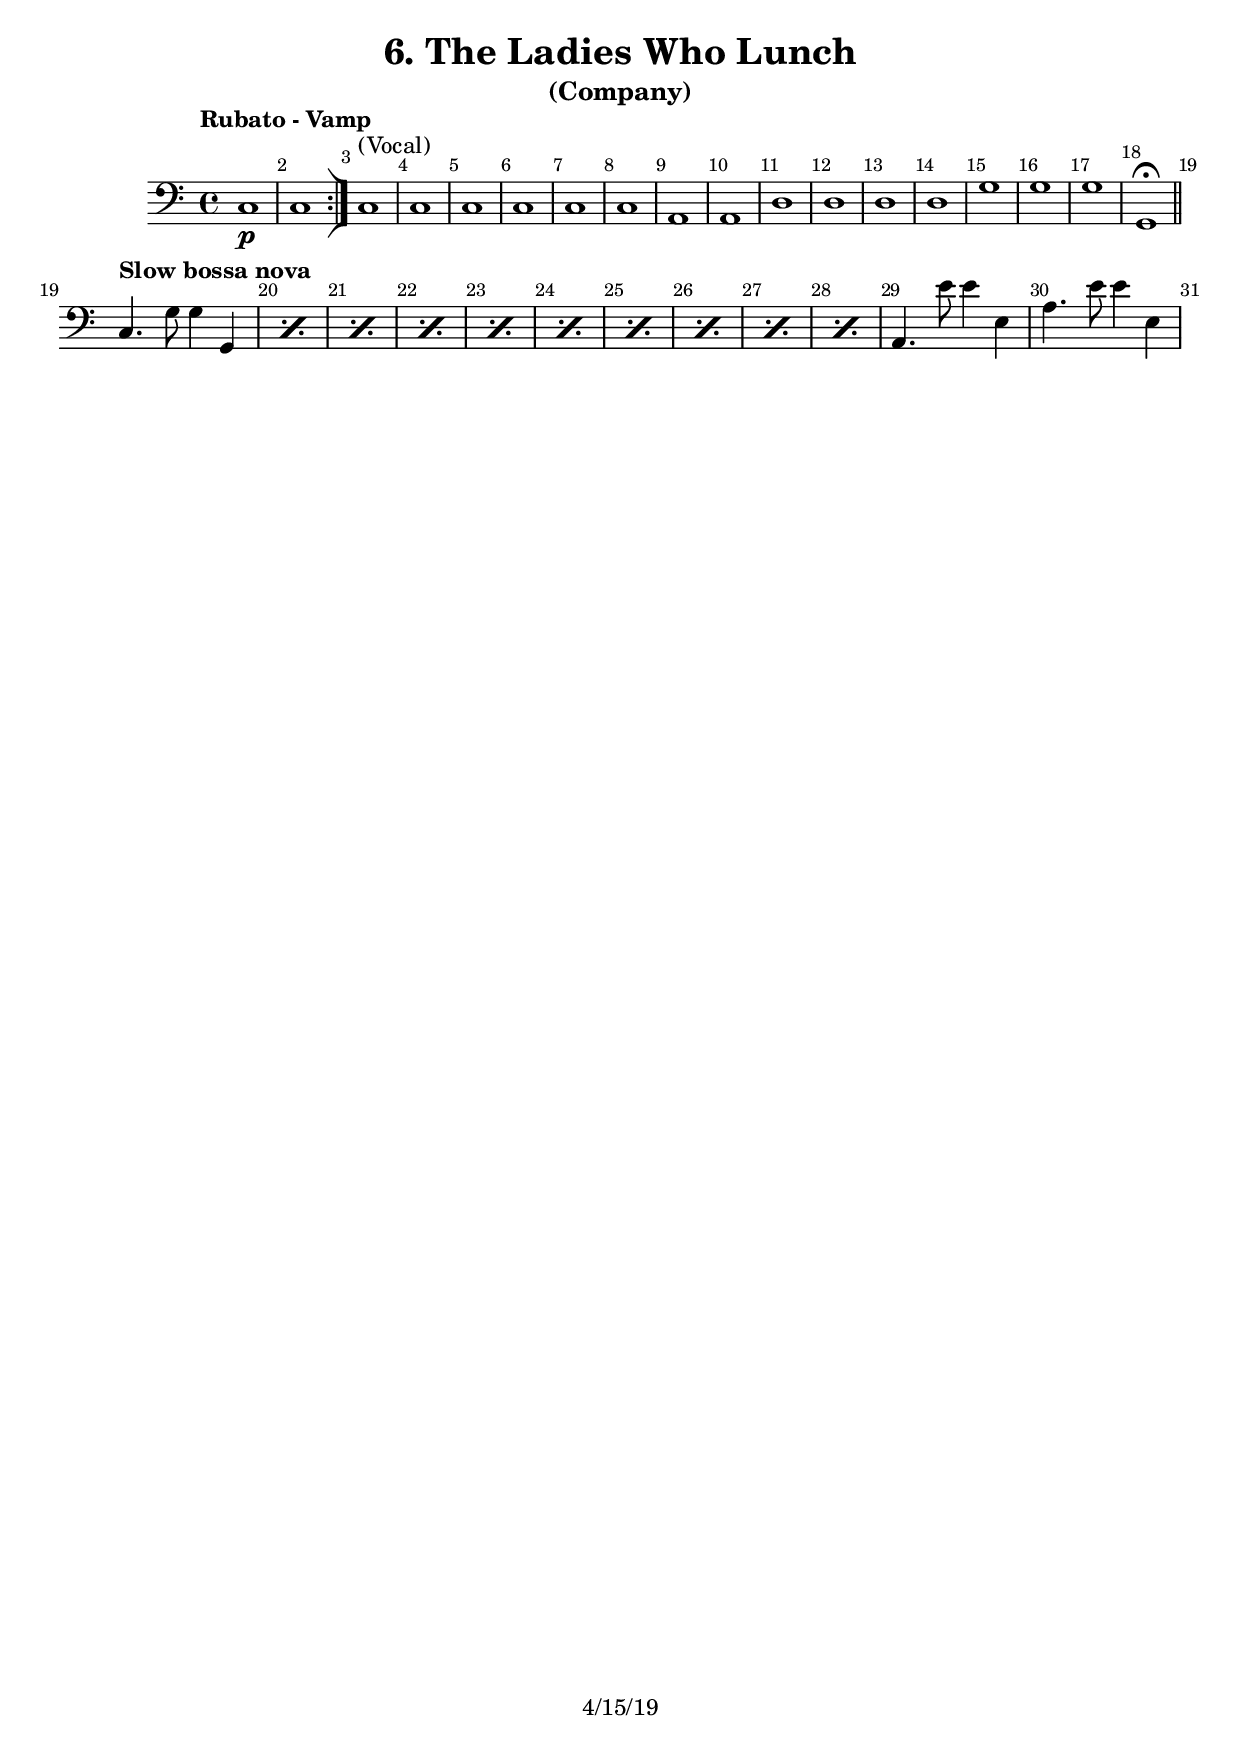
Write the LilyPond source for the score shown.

\header {
  title = "6. The Ladies Who Lunch"
  subtitle = "(Company)"
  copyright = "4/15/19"
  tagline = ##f
}

global = {
  \key c \major
  \time 4/4
  \clef bass
  \tempo "Rubato - Vamp"
  \compressFullBarRests
  \override Score.BarNumber.break-visibility = ##(#t #t #t)
}

\relative c {
  \global
  c1\p c \bar ":|]" c^"(Vocal)" c c c c c a a d d d d g g g g,\fermata \bar "||" \break %1-18
  \tempo "Slow bossa nova" \repeat percent 10 { c4. g'8 g4 g, } a4. e''8 e4 e, a4. e'8 e4 e, %19-31
}